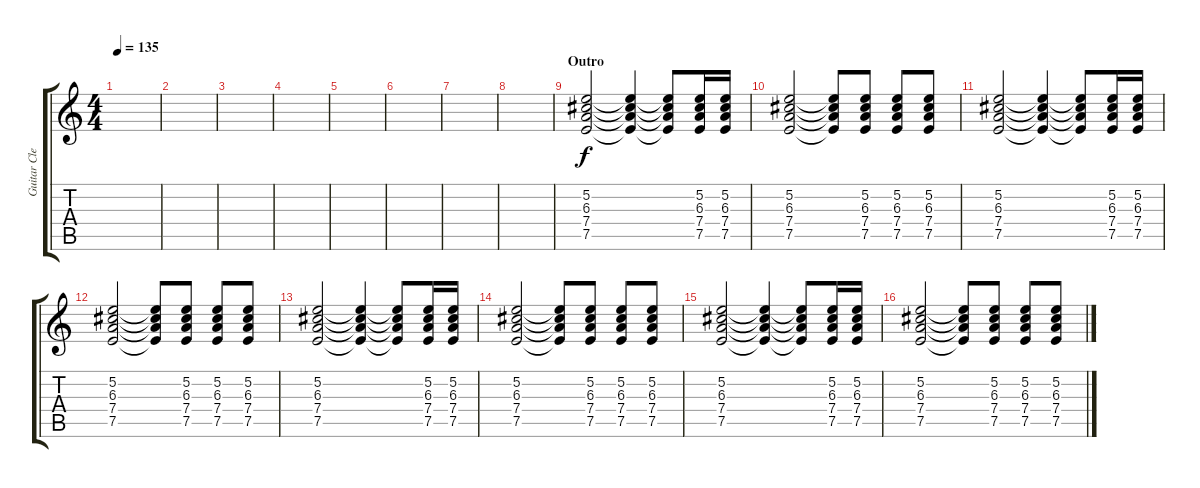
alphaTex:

\track ("Guitar Clean" "Guitar Cle") {instrument acousticguitarsteel}
\staff {score tabs}
\tuning (E4 B3 G3 D3 A2 E2) {hide}
\ts (4 4)
\tempo 135
\clef g2
\ks c
|
|
|
|
|
|
|
|
\section ("" "Outro")
(5.2 6.3 7.4 7.5).2 (5.2{t} 6.3{t} 7.4{t} 7.5{t}).4 (5.2{t} 6.3{t} 7.4{t} 7.5{t}).8 (5.2 6.3 7.4 7.5).16 (5.2 6.3 7.4 7.5).16 |
(5.2 6.3 7.4 7.5).2 (5.2{t} 6.3{t} 7.4{t} 7.5{t}).8 (5.2 6.3 7.4 7.5).8 (5.2 6.3 7.4 7.5).8 (5.2 6.3 7.4 7.5).8 |
(5.2 6.3 7.4 7.5).2 (5.2{t} 6.3{t} 7.4{t} 7.5{t}).4 (5.2{t} 6.3{t} 7.4{t} 7.5{t}).8 (5.2 6.3 7.4 7.5).16 (5.2 6.3 7.4 7.5).16 |
(5.2 6.3 7.4 7.5).2 (5.2{t} 6.3{t} 7.4{t} 7.5{t}).8 (5.2 6.3 7.4 7.5).8 (5.2 6.3 7.4 7.5).8 (5.2 6.3 7.4 7.5).8 |
(5.2 6.3 7.4 7.5).2 (5.2{t} 6.3{t} 7.4{t} 7.5{t}).4 (5.2{t} 6.3{t} 7.4{t} 7.5{t}).8 (5.2 6.3 7.4 7.5).16 (5.2 6.3 7.4 7.5).16 |
(5.2 6.3 7.4 7.5).2 (5.2{t} 6.3{t} 7.4{t} 7.5{t}).8 (5.2 6.3 7.4 7.5).8 (5.2 6.3 7.4 7.5).8 (5.2 6.3 7.4 7.5).8 |
(5.2 6.3 7.4 7.5).2 (5.2{t} 6.3{t} 7.4{t} 7.5{t}).4 (5.2{t} 6.3{t} 7.4{t} 7.5{t}).8 (5.2 6.3 7.4 7.5).16 (5.2 6.3 7.4 7.5).16 |
(5.2 6.3 7.4 7.5).2 (5.2{t} 6.3{t} 7.4{t} 7.5{t}).8 (5.2 6.3 7.4 7.5).8 (5.2 6.3 7.4 7.5).8 (5.2 6.3 7.4 7.5).8
